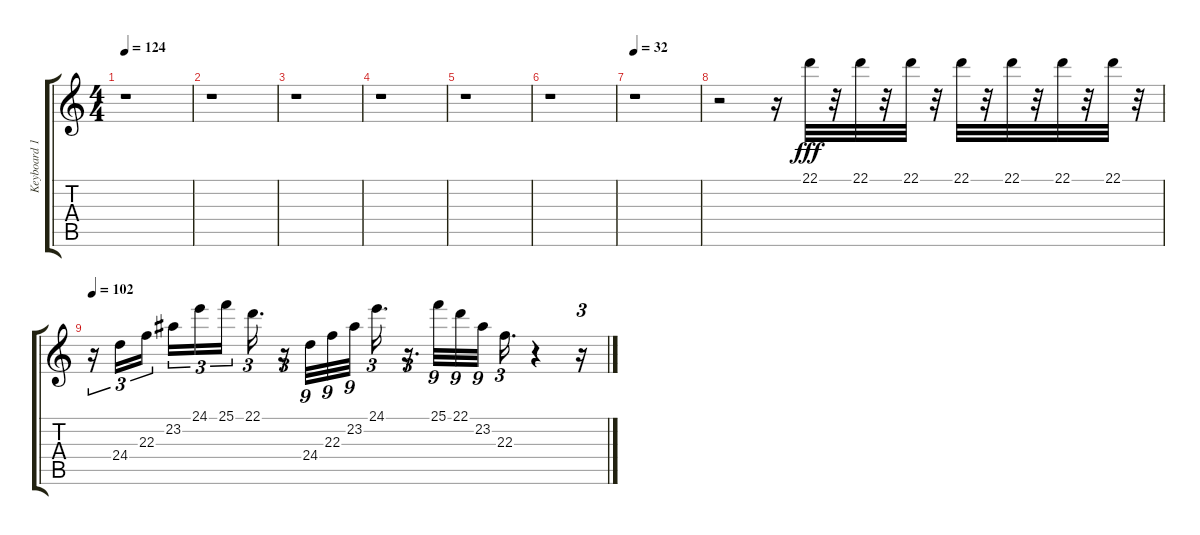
\track ("Keyboard 1" "Keyboard 1") {instrument stringensemble1}
\staff {score tabs}
\tuning (E4 B3 G3 D3 A2 E2) {hide}
\ts (4 4)
\tempo 124
\clef g2
\ks c
r.1{dy fff} |
r.1 |
r.1 |
r.1 |
r.1 |
r.1 |
\tempo 63
\tempo 32
r.1 |
r.2 r.16 22.1.32 r.32 22.1.32 r.32 22.1.32 r.32 22.1.32 r.32 22.1.32 r.32 22.1.32 r.32 22.1.32 r.32 |
\tempo 102
r.16{tu (3 2) balance 0} 24.4.16{tu (3 2)} 22.3.16{tu (3 2)} 23.2.16{tu (3 2)} 24.1.16{tu (3 2)} 25.1.16{tu (3 2)} 22.1.16{d tu (3 2)} r.16{tu (3 2)} 24.4.32{tu (9 8)} 22.3.32{tu (9 8)} 23.2.32{tu (9 8)} 24.1.16{d tu (3 2)} r.16{d tu (3 2)} 25.1.32{tu (9 8)} 22.1.32{tu (9 8)} 23.2.32{tu (9 8)} 22.3.16{d tu (3 2)} r.4 r.16{tu (3 2)}
